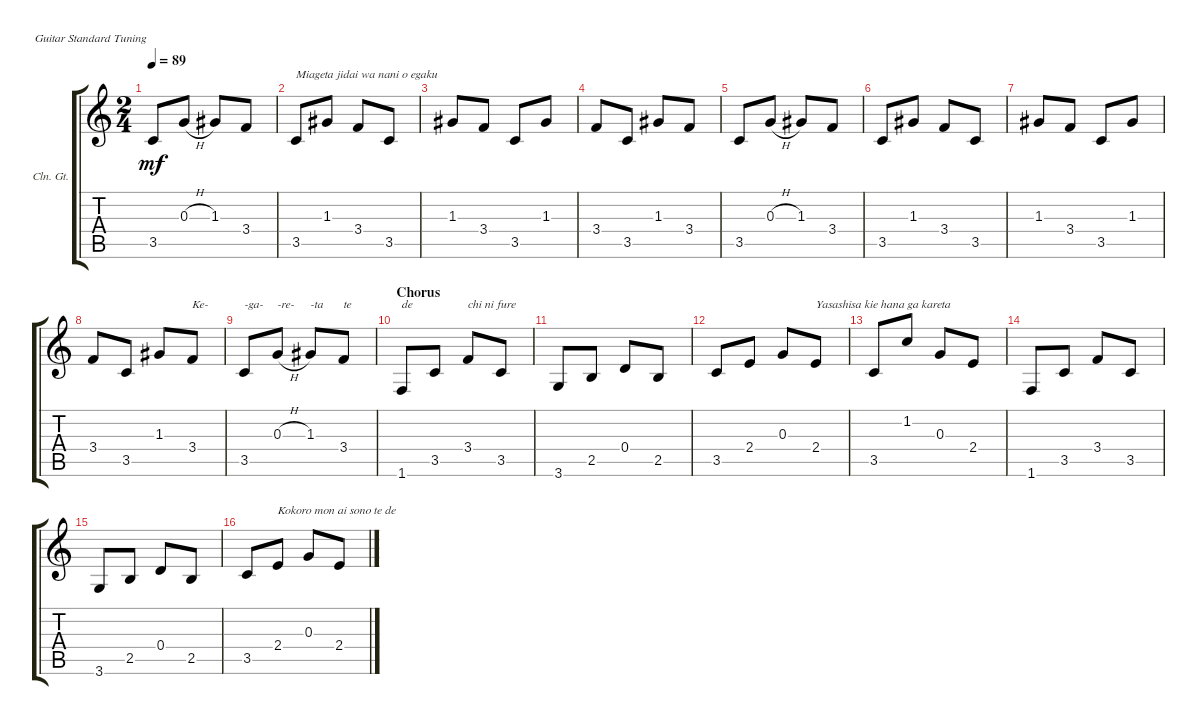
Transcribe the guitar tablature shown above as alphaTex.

\bracketExtendMode groupsimilarinstruments
\firstSystemTrackNameOrientation horizontal
\otherSystemsTrackNameOrientation horizontal
\track ("Nii- Clean" "Cln. Gt.") {instrument acousticguitarsteel}
\staff {score tabs}
\tuning (E4 B3 G3 D3 A2 E2)
\ts (2 4)
\tempo 89
\clef g2
\ks c
3.5.8{dy mf} 0.3{h}.8 1.3.8 3.4.8 |
3.5.8{txt "Miageta jidai wa nani o egaku"} 1.3.8 3.4.8 3.5.8 |
1.3.8 3.4.8 3.5.8 1.3.8 |
3.4.8 3.5.8 1.3.8 3.4.8 |
3.5.8 0.3{h}.8 1.3.8 3.4.8 |
3.5.8 1.3.8 3.4.8 3.5.8 |
1.3.8 3.4.8 3.5.8 1.3.8 |
3.4.8 3.5.8 1.3.8 3.4.8{txt "Ke-"} |
3.5.8{txt "-ga-"} 0.3{h}.8{txt "-re-"} 1.3.8{txt "-ta"} 3.4.8{txt "te"} |
\section ("" "Chorus")
1.6.8{txt "de"} 3.5.8 3.4.8{txt "chi ni fure"} 3.5.8 |
3.6.8 2.5.8 0.4.8 2.5.8 |
3.5.8 2.4.8 0.3.8 2.4.8{txt "Yasashisa kie hana ga kareta"} |
3.5.8 1.2.8 0.3.8 2.4.8 |
1.6.8 3.5.8 3.4.8 3.5.8 |
3.6.8 2.5.8 0.4.8 2.5.8 |
3.5.8 2.4.8{txt "Kokoro mon ai sono te de"} 0.3.8 2.4.8
